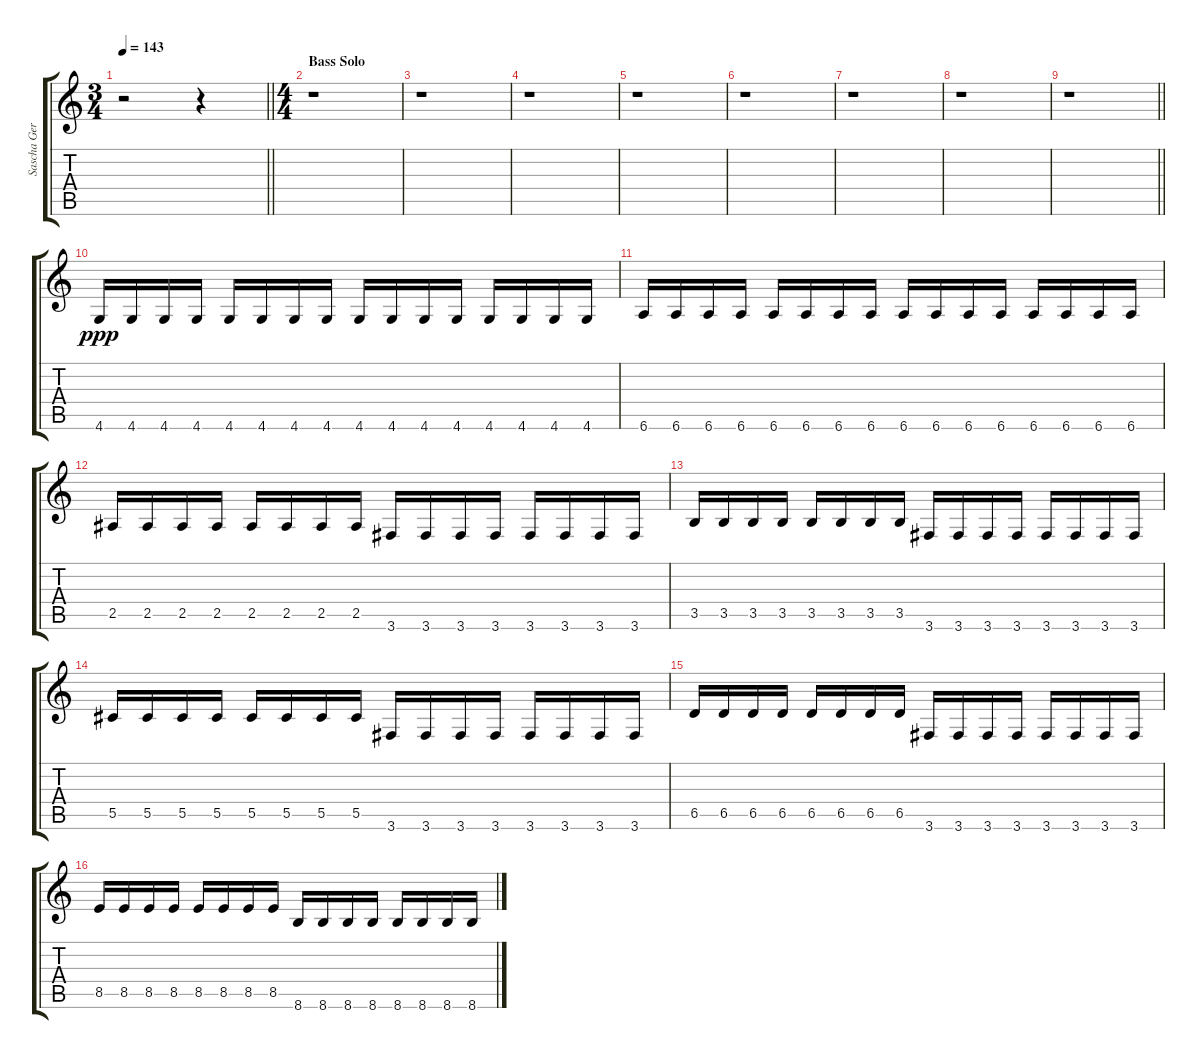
\track ("Sascha Gerstner" "Sascha Ger") {instrument overdrivenguitar}
\staff {score tabs}
\tuning (Eb4 Bb3 Gb3 Db3 Ab2 Eb2) {hide}
\ts (3 4)
\tempo 143
\clef g2
\barLineRight lightlight
\ks c
r.2{dy f} r.4 |
\ts (4 4)
\section ("" "Bass Solo")
r.1 |
r.1 |
r.1 |
r.1 |
r.1 |
r.1 |
r.1 |
\barLineRight lightlight
r.1 |
\section ("" "")
4.6.16{dy ppp} 4.6.16 4.6.16 4.6.16 4.6.16 4.6.16 4.6.16 4.6.16 4.6.16 4.6.16 4.6.16 4.6.16 4.6.16 4.6.16 4.6.16 4.6.16 |
6.6.16 6.6.16 6.6.16 6.6.16 6.6.16 6.6.16 6.6.16 6.6.16 6.6.16 6.6.16 6.6.16 6.6.16 6.6.16 6.6.16 6.6.16 6.6.16 |
2.5.16 2.5.16 2.5.16 2.5.16 2.5.16 2.5.16 2.5.16 2.5.16 3.6.16 3.6.16 3.6.16 3.6.16 3.6.16 3.6.16 3.6.16 3.6.16 |
3.5.16 3.5.16 3.5.16 3.5.16 3.5.16 3.5.16 3.5.16 3.5.16 3.6.16 3.6.16 3.6.16 3.6.16 3.6.16 3.6.16 3.6.16 3.6.16 |
5.5.16 5.5.16 5.5.16 5.5.16 5.5.16 5.5.16 5.5.16 5.5.16 3.6.16 3.6.16 3.6.16 3.6.16 3.6.16 3.6.16 3.6.16 3.6.16 |
6.5.16 6.5.16 6.5.16 6.5.16 6.5.16 6.5.16 6.5.16 6.5.16 3.6.16 3.6.16 3.6.16 3.6.16 3.6.16 3.6.16 3.6.16 3.6.16 |
8.5.16 8.5.16 8.5.16 8.5.16 8.5.16 8.5.16 8.5.16 8.5.16 8.6.16 8.6.16 8.6.16 8.6.16 8.6.16 8.6.16 8.6.16 8.6.16
